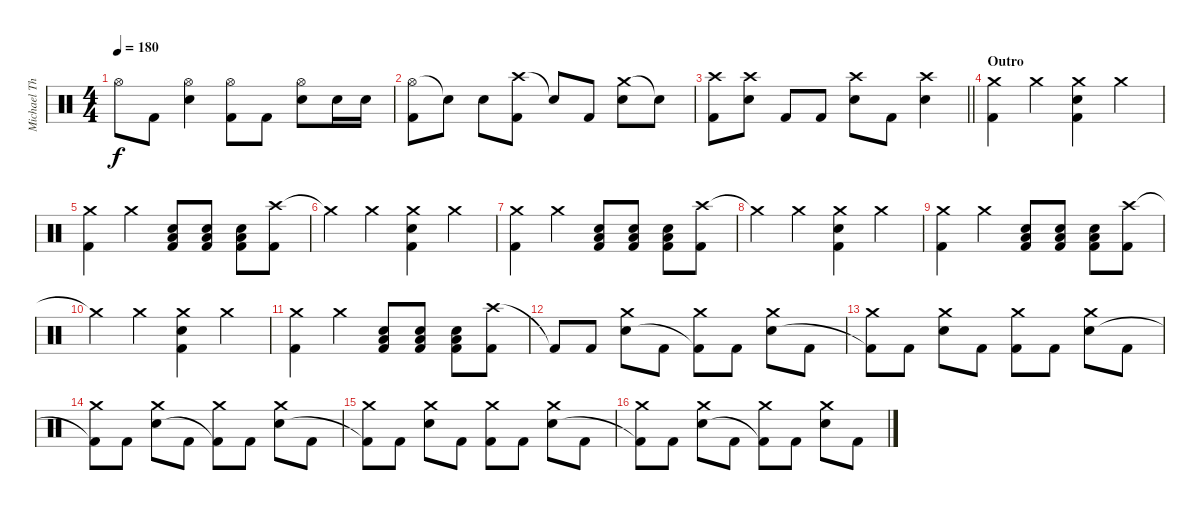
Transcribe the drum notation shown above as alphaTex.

\track ("Michael Thomas" "Michael Th") {instrument percussion}
\staff {score}
\articulation defaults
\ts (4 4)
\tempo 180
\clef neutral
\ks c "Hi-Hat (open)".8{dy f} "Kick (hit) 2".8
("Hi-Hat (open)" "Electric Snare (hit)").4 ("Hi-Hat (open)" "Kick (hit) 2").8 "Kick (hit) 2".8 ("Hi-Hat (open)" "Electric Snare (hit)").8 "Electric Snare (hit)".16 "Electric Snare (hit)".16 |
("Hi-Hat (open)" "Kick (hit) 2").8 "Snare (hit)"{t}.8 "Electric Snare (hit)".8 ("Crash high (hit)" "Kick (hit) 2").8 "Snare (hit)"{t}.8 "Kick (hit) 2".8 ("Crash medium (hit)" "Electric Snare (hit)").8 "Snare (hit)"{t}.8 |
\barLineRight lightlight
("Crash high (hit)" "Kick (hit) 2").8 ("Crash high (hit)" "Electric Snare (hit)").8 "Kick (hit) 2".8 "Kick (hit) 2".8 ("Crash high (hit)" "Electric Snare (hit)").8 "Kick (hit) 2".8 ("Crash high (hit)" "Electric Snare (hit)").4 |
\section ("" "Outro")
("Crash medium (hit)" "Kick (hit) 2").4 "Crash medium (hit)".4 ("Crash medium (hit)" "Electric Snare (hit)" "Kick (hit) 2").4 "Crash medium (hit)".4 |
("Crash medium (hit)" "Kick (hit) 2").4 "Crash medium (hit)".4 ("Low Floor Tom (hit)" "Electric Snare (hit)" "Kick (hit) 2").8 ("Low Floor Tom (hit)" "Electric Snare (hit)" "Kick (hit) 2").8 ("Low Floor Tom (hit)" "Electric Snare (hit)" "Kick (hit) 2").8 ("Crash high (hit)" "Kick (hit) 2").8 |
"Crash medium (hit)"{t}.4 "Crash medium (hit)".4 ("Crash medium (hit)" "Electric Snare (hit)" "Kick (hit) 2").4 "Crash medium (hit)".4 |
("Crash medium (hit)" "Kick (hit) 2").4 "Crash medium (hit)".4 ("Low Floor Tom (hit)" "Electric Snare (hit)" "Kick (hit) 2").8 ("Low Floor Tom (hit)" "Electric Snare (hit)" "Kick (hit) 2").8 ("Low Floor Tom (hit)" "Electric Snare (hit)" "Kick (hit) 2").8 ("Crash high (hit)" "Kick (hit) 2").8 |
"Crash medium (hit)"{t}.4 "Crash medium (hit)".4 ("Crash medium (hit)" "Electric Snare (hit)" "Kick (hit) 2").4 "Crash medium (hit)".4 |
("Crash medium (hit)" "Kick (hit) 2").4 "Crash medium (hit)".4 ("Low Floor Tom (hit)" "Electric Snare (hit)" "Kick (hit) 2").8 ("Low Floor Tom (hit)" "Electric Snare (hit)" "Kick (hit) 2").8 ("Low Floor Tom (hit)" "Electric Snare (hit)" "Kick (hit) 2").8 ("Crash high (hit)" "Kick (hit) 2").8 |
"Crash medium (hit)"{t}.4 "Crash medium (hit)".4 ("Crash medium (hit)" "Electric Snare (hit)" "Kick (hit) 2").4 "Crash medium (hit)".4 |
("Crash medium (hit)" "Kick (hit) 2").4 "Crash medium (hit)".4 ("Low Floor Tom (hit)" "Electric Snare (hit)" "Kick (hit) 2").8 ("Low Floor Tom (hit)" "Electric Snare (hit)" "Kick (hit) 2").8 ("Low Floor Tom (hit)" "Electric Snare (hit)" "Kick (hit) 2").8 ("Crash high (hit)" "Kick (hit) 2").8 |
"Kick (hit) 2"{t}.8 "Kick (hit) 2".8 ("Crash medium (hit)" "Electric Snare (hit)").8 "Kick (hit) 2".8 ("Crash medium (hit)" "Kick (hit) 2"{t}).8 "Kick (hit) 2".8 ("Crash medium (hit)" "Electric Snare (hit)").8 "Kick (hit) 2".8 |
("Crash medium (hit)" "Kick (hit) 2"{t}).8 "Kick (hit) 2".8 ("Crash medium (hit)" "Electric Snare (hit)").8 "Kick (hit) 2".8 ("Crash medium (hit)" "Kick (hit) 2").8 "Kick (hit) 2".8 ("Crash medium (hit)" "Electric Snare (hit)").8 "Kick (hit) 2".8 |
("Crash medium (hit)" "Kick (hit) 2"{t}).8 "Kick (hit) 2".8 ("Crash medium (hit)" "Electric Snare (hit)").8 "Kick (hit) 2".8 ("Crash medium (hit)" "Kick (hit) 2"{t}).8 "Kick (hit) 2".8 ("Crash medium (hit)" "Electric Snare (hit)").8 "Kick (hit) 2".8 |
("Crash medium (hit)" "Kick (hit) 2"{t}).8 "Kick (hit) 2".8 ("Crash medium (hit)" "Electric Snare (hit)").8 "Kick (hit) 2".8 ("Crash medium (hit)" "Kick (hit) 2").8 "Kick (hit) 2".8 ("Crash medium (hit)" "Electric Snare (hit)").8 "Kick (hit) 2".8 |
("Crash medium (hit)" "Kick (hit) 2"{t}).8 "Kick (hit) 2".8 ("Crash medium (hit)" "Electric Snare (hit)").8 "Kick (hit) 2".8 ("Crash medium (hit)" "Kick (hit) 2"{t}).8 "Kick (hit) 2".8 ("Crash medium (hit)" "Electric Snare (hit)").8 "Kick (hit) 2".8
